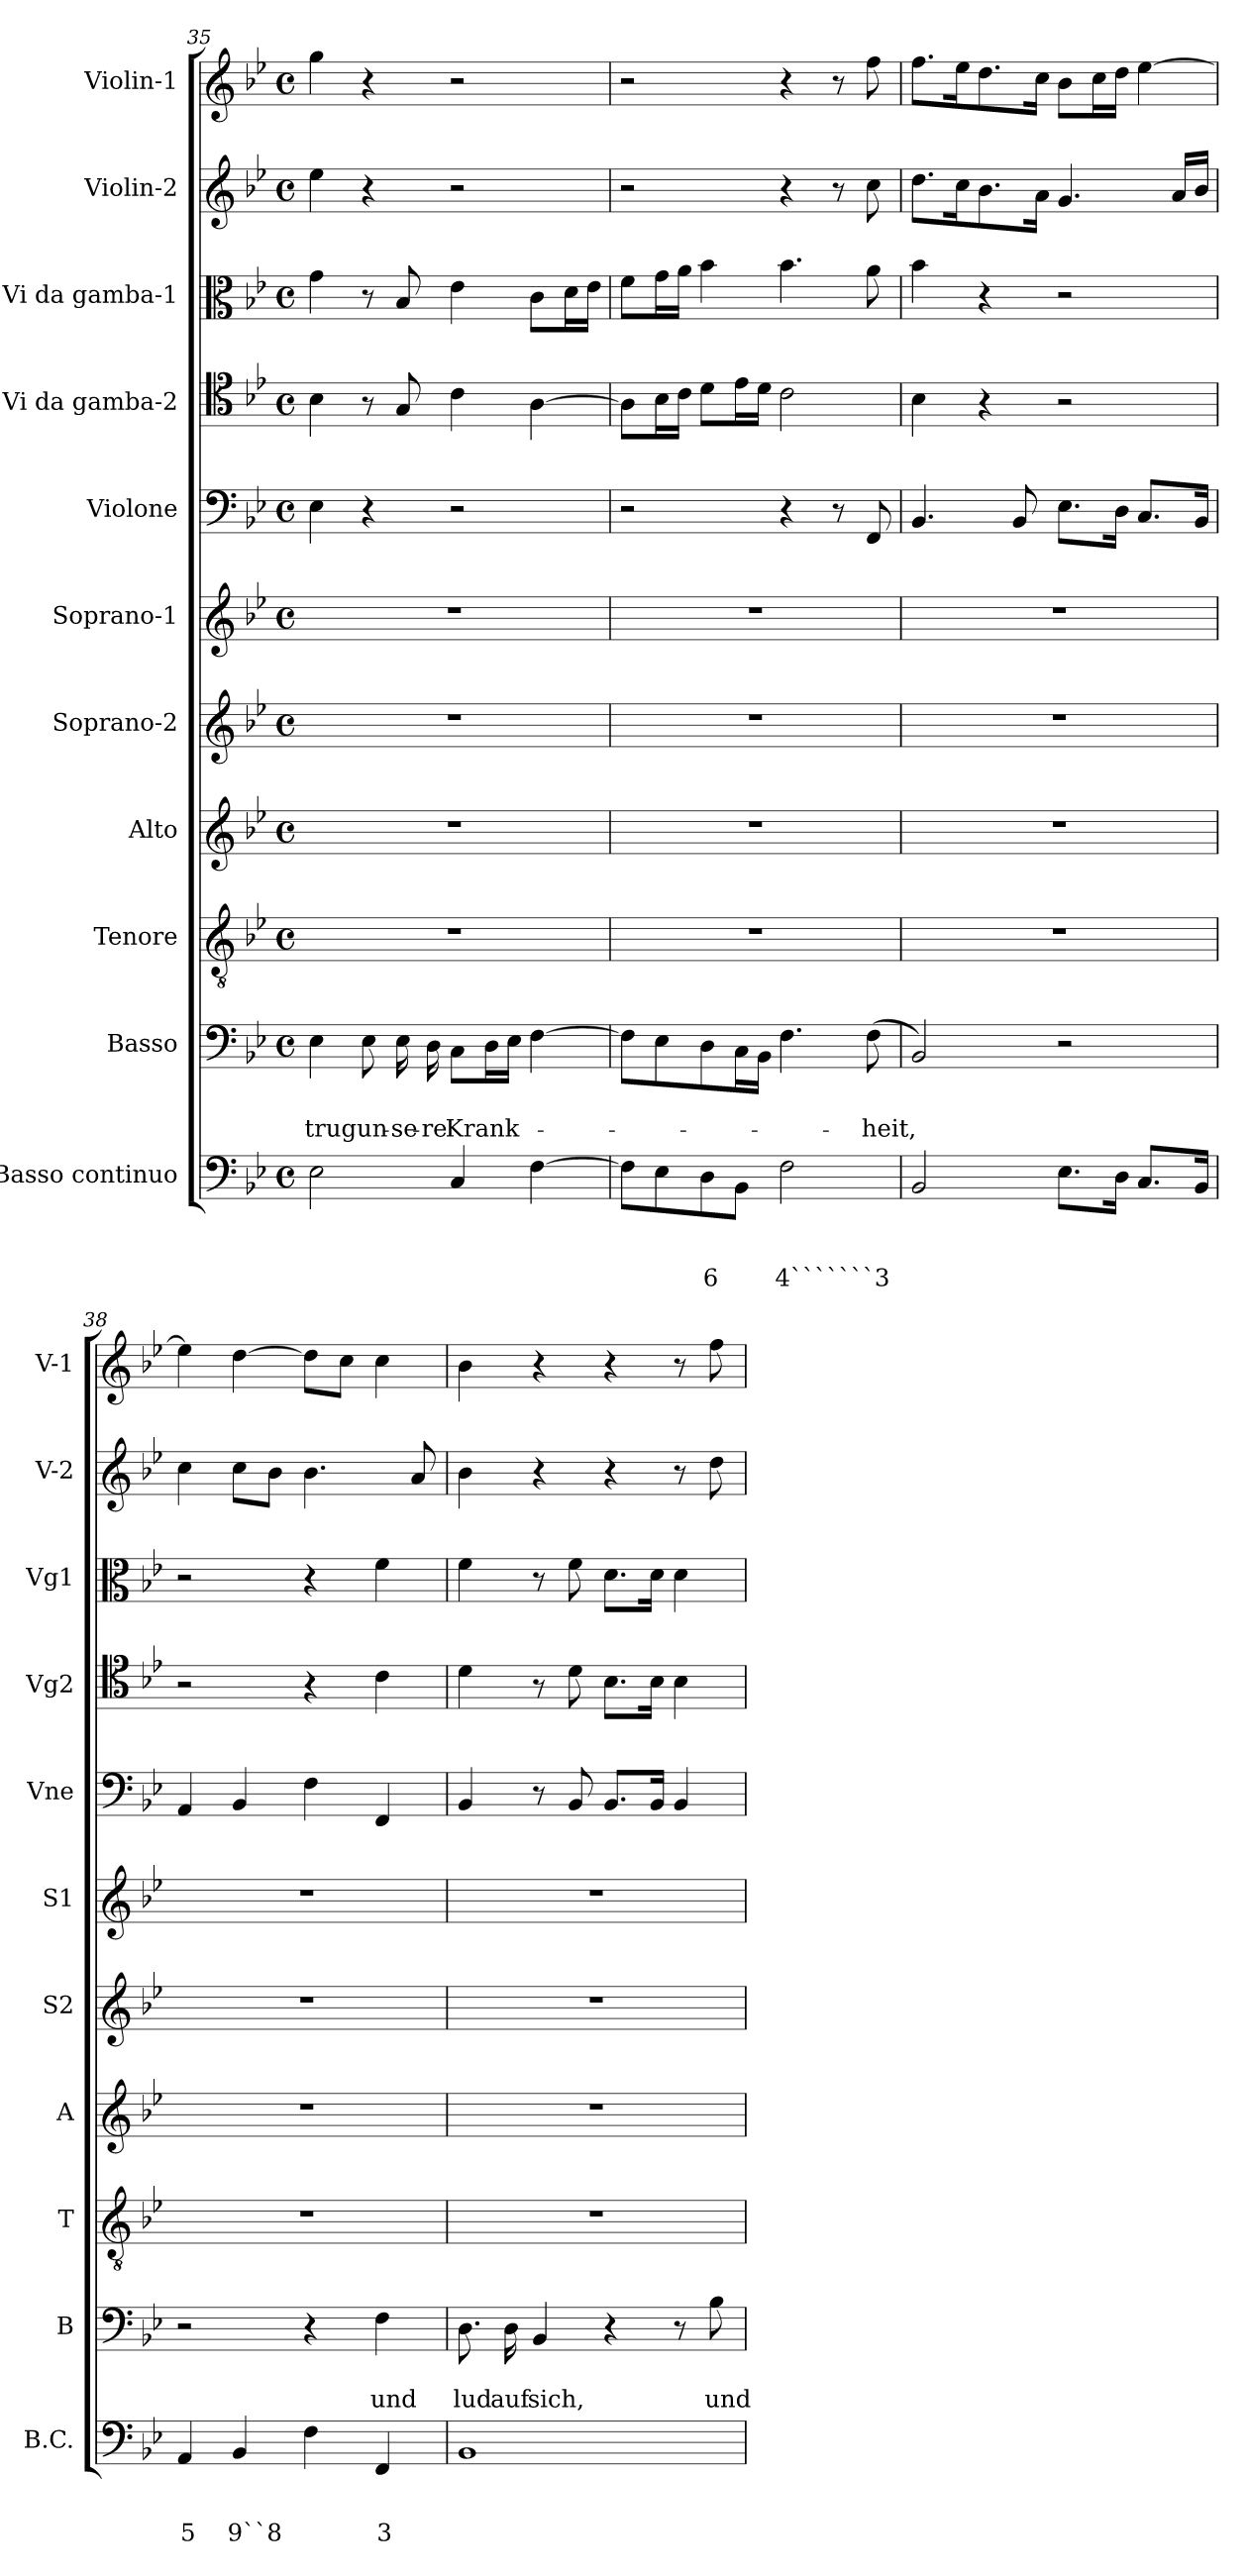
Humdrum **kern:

**kern	**text	**text	**text	**kern	**text	**text	**kern	**kern	**kern	**kern	**kern	**kern	**kern	**kern	**kern
*part11	*part11	*part11	*part11	*part10	*part10	*part10	*part9	*part8	*part7	*part6	*part5	*part4	*part3	*part2	*part1
*staff11	*staff11	*staff11	*staff11	*staff10	*staff10	*staff10	*staff9	*staff8	*staff7	*staff6	*staff5	*staff4	*staff3	*staff2	*staff1
*I"Basso continuo	*	*	*	*I"Basso	*	*	*I"Tenore	*I"Alto	*I"Soprano-2	*I"Soprano-1	*I"Violone	*I"Vi da gamba-2	*I"Vi da gamba-1	*I"Violin-2	*I"Violin-1
*I'B.C.	*	*	*	*I'B	*	*	*I'T	*I'A	*I'S2	*I'S1	*I'Vne	*I'Vg2	*I'Vg1	*I'V-2	*I'V-1
*clefF4	*	*	*	*clefF4	*	*	*clefGv2	*clefG2	*clefG2	*clefG2	*clefF4	*clefC4	*clefC3	*clefG2	*clefG2
*k[b-e-]	*	*	*	*k[b-e-]	*	*	*k[b-e-]	*k[b-e-]	*k[b-e-]	*k[b-e-]	*k[b-e-]	*k[b-e-]	*k[b-e-]	*k[b-e-]	*k[b-e-]
*B-:	*	*	*	*B-:	*	*	*B-:	*B-:	*B-:	*B-:	*B-:	*B-:	*B-:	*B-:	*B-:
*M4/4	*	*	*	*M4/4	*	*	*M4/4	*M4/4	*M4/4	*M4/4	*M4/4	*M4/4	*M4/4	*M4/4	*M4/4
*met(c)	*	*	*	*met(c)	*	*	*met(c)	*met(c)	*met(c)	*met(c)	*met(c)	*met(c)	*met(c)	*met(c)	*met(c)
=35	=35	=35	=35	=35	=35	=35	=35	=35	=35	=35	=35	=35	=35	=35	=35
!	!	!	!	!	!	!LO:LY:b	!	!	!	!	!	!	!	!	!
2E-\	.	.	.	4E-\	.	trug	1r	1r	1r	1r	4E-\	4B-\	4g\	4ee-\	4gg\
!	!	!	!	!	!	!LO:LY:b	!	!	!	!	!	!	!	!	!
.	.	.	.	8E-\	.	un-	.	.	.	.	4r	8r	8r	4r	4r
!	!	!	!	!	!	!LO:LY:b	!	!	!	!	!	!	!	!	!
.	.	.	.	16E-\	.	-se-	.	.	.	.	.	8G/	8B-/	.	.
!	!	!	!	!	!	!LO:LY:b	!	!	!	!	!	!	!	!	!
.	.	.	.	16D\	.	-re	.	.	.	.	.	.	.	.	.
!	!	!	!	!	!	!LO:LY:b	!	!	!	!	!	!	!	!	!
4C/	.	.	.	8C\L	.	Krank-	.	.	.	.	2r	4c\	4e-\	2r	2r
.	.	.	.	16D\L	.	.	.	.	.	.	.	.	.	.	.
.	.	.	.	16E-\JJ	.	.	.	.	.	.	.	.	.	.	.
[4F\	.	.	.	[4F\	.	.	.	.	.	.	.	[4A\	8c\L	.	.
.	.	.	.	.	.	.	.	.	.	.	.	.	16d\L	.	.
.	.	.	.	.	.	.	.	.	.	.	.	.	16e-\JJ	.	.
!!LO:PB:g=z
=36	=36	=36	=36	=36	=36	=36	=36	=36	=36	=36	=36	=36	=36	=36	=36
8F\L]	.	.	.	8F\L]	.	.	1r	1r	1r	1r	2r	8A\L]	8f\L	2r	2r
8E-\	.	.	.	8E-\	.	.	.	.	.	.	.	16B-\L	16g\L	.	.
.	.	.	.	.	.	.	.	.	.	.	.	16c\JJ	16a\JJ	.	.
!	!	!	!LO:LY:b	!	!	!	!	!	!	!	!	!	!	!	!
8D\	.	.	6	8D\	.	.	.	.	.	.	.	8d\L	4b-\	.	.
8BB-\J	.	.	.	16C\L	.	.	.	.	.	.	.	16e-\L	.	.	.
.	.	.	.	16BB-\JJ	.	.	.	.	.	.	.	16d\JJ	.	.	.
!	!	!	!LO:LY:b	!	!	!	!	!	!	!	!	!	!	!	!
2F\	.	.	4```````3	4.F\	.	.	.	.	.	.	4r	2c\	4.b-\	4r	4r
.	.	.	.	.	.	.	.	.	.	.	8r	.	.	8r	8r
!	!	!	!	!	!	!LO:LY:b	!	!	!	!	!	!	!	!	!
.	.	.	.	(>8F\	.	-heit,	.	.	.	.	8FF/	.	8a\	8cc\	8ff\
=37	=37	=37	=37	=37	=37	=37	=37	=37	=37	=37	=37	=37	=37	=37	=37
2BB-/	.	.	.	2BB-/)	.	.	1r	1r	1r	1r	4.BB-/	4B-\	4b-\	8.dd\L	8.ff\L
.	.	.	.	.	.	.	.	.	.	.	.	.	.	16cc\k	16ee-\k
.	.	.	.	.	.	.	.	.	.	.	.	4r	4r	8.b-\	8.dd\
.	.	.	.	.	.	.	.	.	.	.	8BB-/	.	.	.	.
.	.	.	.	.	.	.	.	.	.	.	.	.	.	16a\Jk	16cc\Jk
8.E-\L	.	.	.	2r	.	.	.	.	.	.	8.E-\L	2r	2r	4.g/	8b-\L
.	.	.	.	.	.	.	.	.	.	.	.	.	.	.	16cc\L
16D\Jk	.	.	.	.	.	.	.	.	.	.	16D\Jk	.	.	.	16dd\JJ
8.C/L	.	.	.	.	.	.	.	.	.	.	8.C/L	.	.	.	[4ee-\
.	.	.	.	.	.	.	.	.	.	.	.	.	.	16a/LL	.
16BB-/Jk	.	.	.	.	.	.	.	.	.	.	16BB-/Jk	.	.	16b-/JJ	.
=38	=38	=38	=38	=38	=38	=38	=38	=38	=38	=38	=38	=38	=38	=38	=38
!	!	!	!LO:LY:b	!	!	!	!	!	!	!	!	!	!	!	!
4AA/	.	.	5	2r	.	.	1r	1r	1r	1r	4AA/	2r	2r	4cc\	4ee-\]
!	!	!	!LO:LY:b	!	!	!	!	!	!	!	!	!	!	!	!
4BB-/	.	.	9``8	.	.	.	.	.	.	.	4BB-/	.	.	8cc\L	[4dd\
.	.	.	.	.	.	.	.	.	.	.	.	.	.	8b-\J	.
4F\	.	.	.	4r	.	.	.	.	.	.	4F\	4r	4r	4.b-\	8dd\L]
.	.	.	.	.	.	.	.	.	.	.	.	.	.	.	8cc\J
!	!	!	!LO:LY:b	!	!	!LO:LY:b	!	!	!	!	!	!	!	!	!
4FF/	.	.	3	4F\	.	und	.	.	.	.	4FF/	4c\	4f\	.	4cc\
.	.	.	.	.	.	.	.	.	.	.	.	.	.	8a/	.
=39	=39	=39	=39	=39	=39	=39	=39	=39	=39	=39	=39	=39	=39	=39	=39
!	!	!	!	!	!	!LO:LY:b	!	!	!	!	!	!	!	!	!
1BB-	.	.	.	8.D\	.	lud	1r	1r	1r	1r	4BB-/	4d\	4f\	4b-\	4b-\
!	!	!	!	!	!	!LO:LY:b	!	!	!	!	!	!	!	!	!
.	.	.	.	16D\	.	auf	.	.	.	.	.	.	.	.	.
!	!	!	!	!	!	!LO:LY:b	!	!	!	!	!	!	!	!	!
.	.	.	.	4BB-/	.	sich,	.	.	.	.	8r	8r	8r	4r	4r
.	.	.	.	.	.	.	.	.	.	.	8BB-/	8d\	8f\	.	.
.	.	.	.	4r	.	.	.	.	.	.	8.BB-/L	8.B-\L	8.d\L	4r	4r
.	.	.	.	.	.	.	.	.	.	.	16BB-/Jk	16B-\Jk	16d\Jk	.	.
.	.	.	.	8r	.	.	.	.	.	.	4BB-/	4B-\	4d\	8r	8r
!	!	!	!	!	!	!LO:LY:b	!	!	!	!	!	!	!	!	!
.	.	.	.	8B-\	.	und	.	.	.	.	.	.	.	8dd\	8ff\
=	=	=	=	=	=	=	=	=	=	=	=	=	=	=	=
*-	*-	*-	*-	*-	*-	*-	*-	*-	*-	*-	*-	*-	*-	*-	*-
